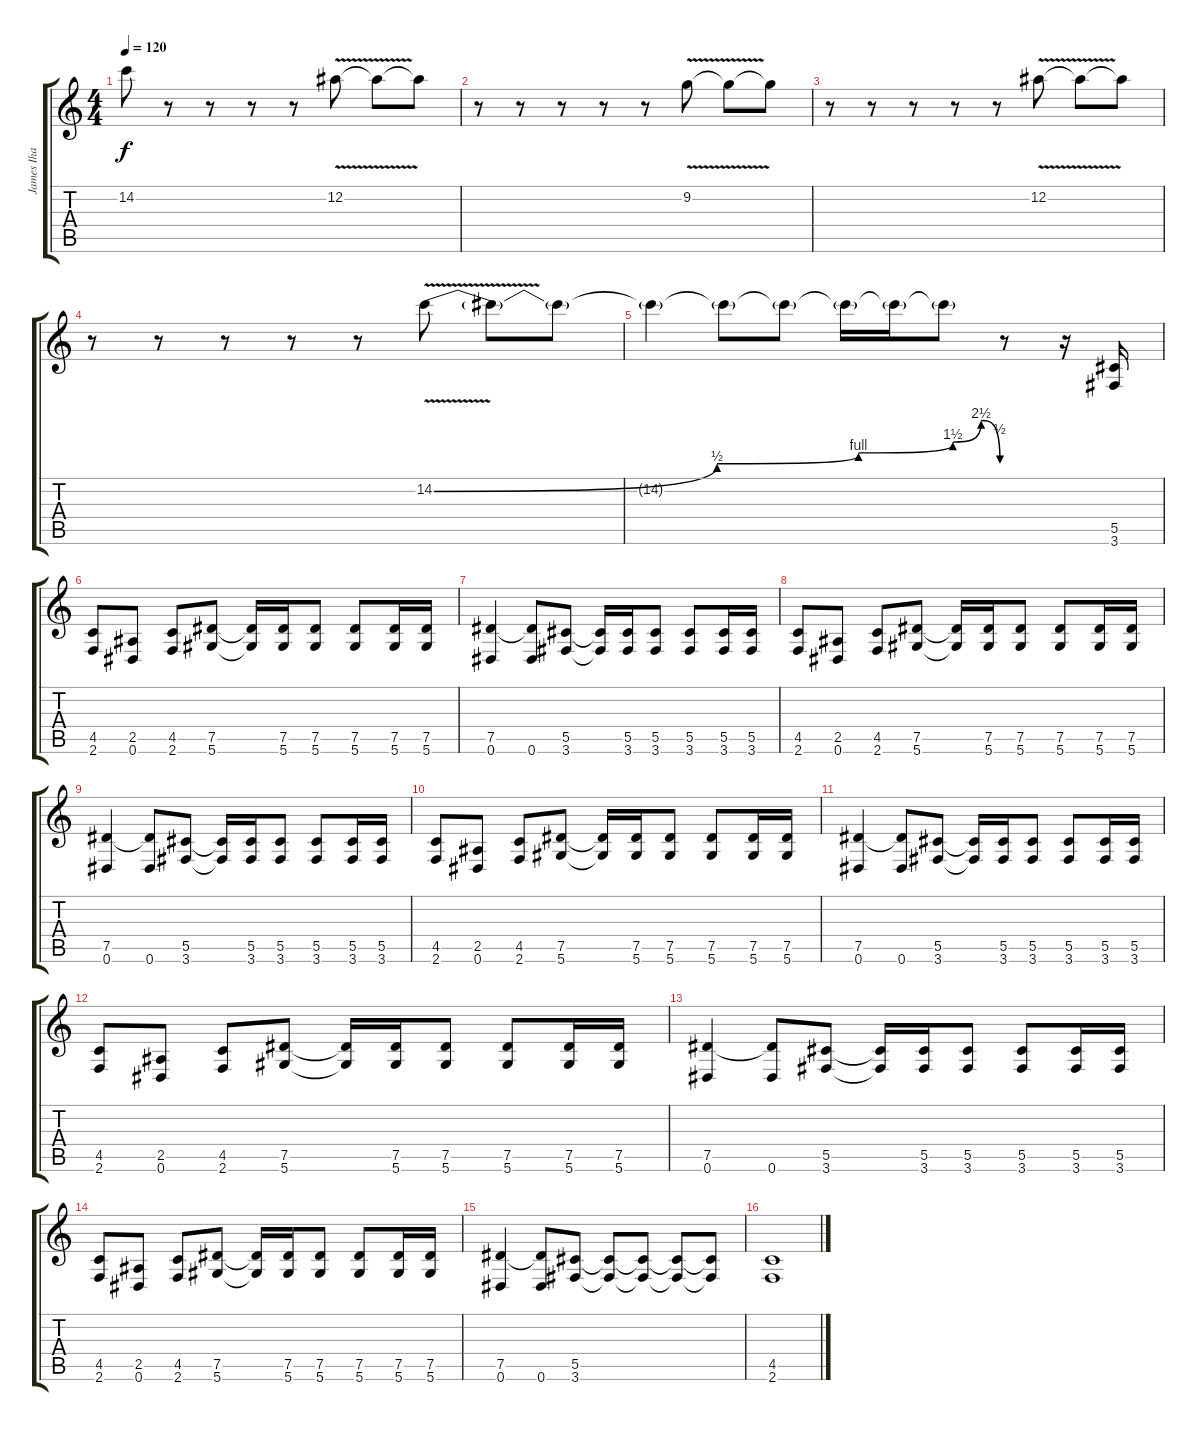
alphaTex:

\track ("James Iha" "James Iha") {instrument electricguitarjazz}
\staff {score tabs}
\tuning (Eb4 Bb3 Gb3 Db3 Ab2 Eb2) {hide}
\ts (4 4)
\tempo 120
\clef g2
\ks c
14.2{t}.8{dy f} r.8 r.8 r.8 r.8 12.2{v}.8 12.2{t}.8 12.2{t}.8 |
r.8 r.8 r.8 r.8 r.8 9.2{v}.8 9.2{t}.8 9.2{t}.8 |
r.8 r.8 r.8 r.8 r.8 12.2{v}.8 12.2{t}.8 12.2{t}.8 |
r.8{instrument lead2sawtooth} r.8 r.8 r.8 r.8 14.2{be (custom 0 0 30 2 45 4 55 6 58 10 60 2) v}.8 14.2{t}.8 14.2{t}.8 |
14.2{t}.4 14.2{t}.8 14.2{t}.8 14.2{t}.16 14.2{t}.16 14.2{t}.8 r.8 r.16 (5.5 3.6).16 |
(4.5 2.6).8 (2.5 0.6).8 (4.5 2.6).8 (7.5 5.6).8 (7.5{t} 5.6{t}).16 (7.5 5.6).16 (7.5 5.6).8 (7.5 5.6).8 (7.5 5.6).16 (7.5 5.6).16 |
(7.5 0.6).4 (7.5{t} 0.6).8 (5.5 3.6).8 (5.5{t} 3.6{t}).16 (5.5 3.6).16 (5.5 3.6).8 (5.5 3.6).8 (5.5 3.6).16 (5.5 3.6).16 |
(4.5 2.6).8 (2.5 0.6).8 (4.5 2.6).8 (7.5 5.6).8 (7.5{t} 5.6{t}).16 (7.5 5.6).16 (7.5 5.6).8 (7.5 5.6).8 (7.5 5.6).16 (7.5 5.6).16 |
(7.5 0.6).4 (7.5{t} 0.6).8 (5.5 3.6).8 (5.5{t} 3.6{t}).16 (5.5 3.6).16 (5.5 3.6).8 (5.5 3.6).8 (5.5 3.6).16 (5.5 3.6).16 |
(4.5 2.6).8 (2.5 0.6).8 (4.5 2.6).8 (7.5 5.6).8 (7.5{t} 5.6{t}).16 (7.5 5.6).16 (7.5 5.6).8 (7.5 5.6).8 (7.5 5.6).16 (7.5 5.6).16 |
(7.5 0.6).4 (7.5{t} 0.6).8 (5.5 3.6).8 (5.5{t} 3.6{t}).16 (5.5 3.6).16 (5.5 3.6).8 (5.5 3.6).8 (5.5 3.6).16 (5.5 3.6).16 |
(4.5 2.6).8 (2.5 0.6).8 (4.5 2.6).8 (7.5 5.6).8 (7.5{t} 5.6{t}).16 (7.5 5.6).16 (7.5 5.6).8 (7.5 5.6).8 (7.5 5.6).16 (7.5 5.6).16 |
(7.5 0.6).4 (7.5{t} 0.6).8 (5.5 3.6).8 (5.5{t} 3.6{t}).16 (5.5 3.6).16 (5.5 3.6).8 (5.5 3.6).8 (5.5 3.6).16 (5.5 3.6).16 |
(4.5 2.6).8 (2.5 0.6).8 (4.5 2.6).8 (7.5 5.6).8 (7.5{t} 5.6{t}).16 (7.5 5.6).16 (7.5 5.6).8 (7.5 5.6).8 (7.5 5.6).16 (7.5 5.6).16 |
(7.5 0.6).4 (7.5{t} 0.6).8 (5.5 3.6).8 (5.5{t} 3.6{t}).8 (5.5{t} 3.6{t}).8 (5.5{t} 3.6{t}).8 (5.5{t} 3.6{t}).8 |
(4.5 2.6).1
